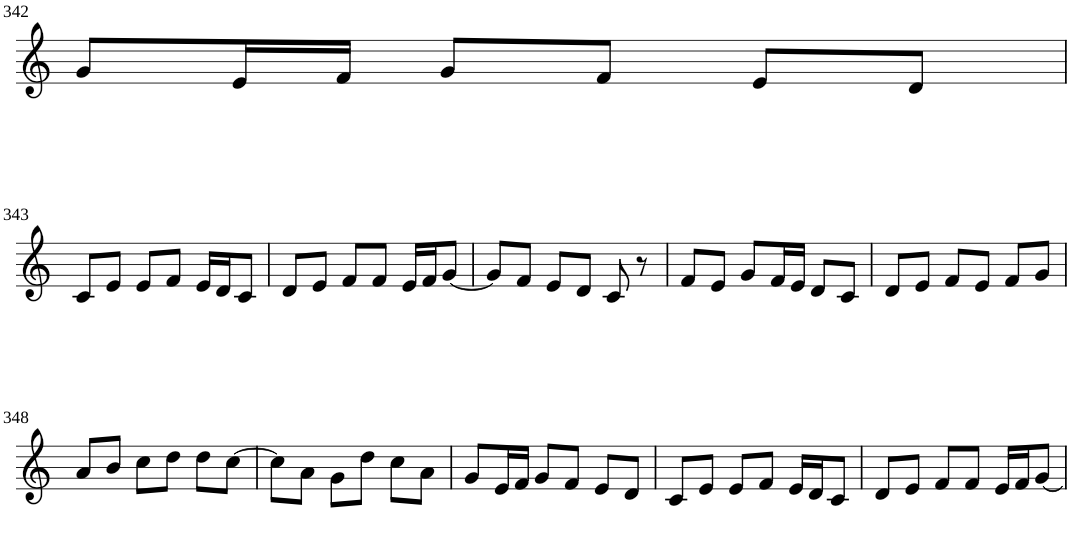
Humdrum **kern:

**kern
*part1
*staff1
*I"Violin
!!LO:PB:g=z
*clefG2
*k[]
*M3/4
=342
8g/L
16e/L
16f/JJ
8g/L
8f/J
8e/L
8d/J
!!LO:LB:g=z
=343
8c/L
8e/J
8e/L
8f/J
16e/LL
16d/J
8c/J
=344
8d/L
8e/J
8f/L
8f/J
16e/LL
16f/J
[8g/J
=345
8g/L]
8f/J
8e/L
8d/J
8c/
8r
=346
8f/L
8e/J
8g/L
16f/L
16e/JJ
8d/L
8c/J
=347
8d/L
8e/J
8f/L
8e/J
8f/L
8g/J
!!LO:LB:g=z
=348
8a/L
8b/J
8cc\L
8dd\J
8dd\L
[8cc\J
=349
8cc\L]
8a\J
8g\L
8dd\J
8cc\L
8a\J
=350
8g/L
16e/L
16f/JJ
8g/L
8f/J
8e/L
8d/J
=351
8c/L
8e/J
8e/L
8f/J
16e/LL
16d/J
8c/J
=352
8d/L
8e/J
8f/L
8f/J
16e/LL
16f/J
[8g/J
=
*-
